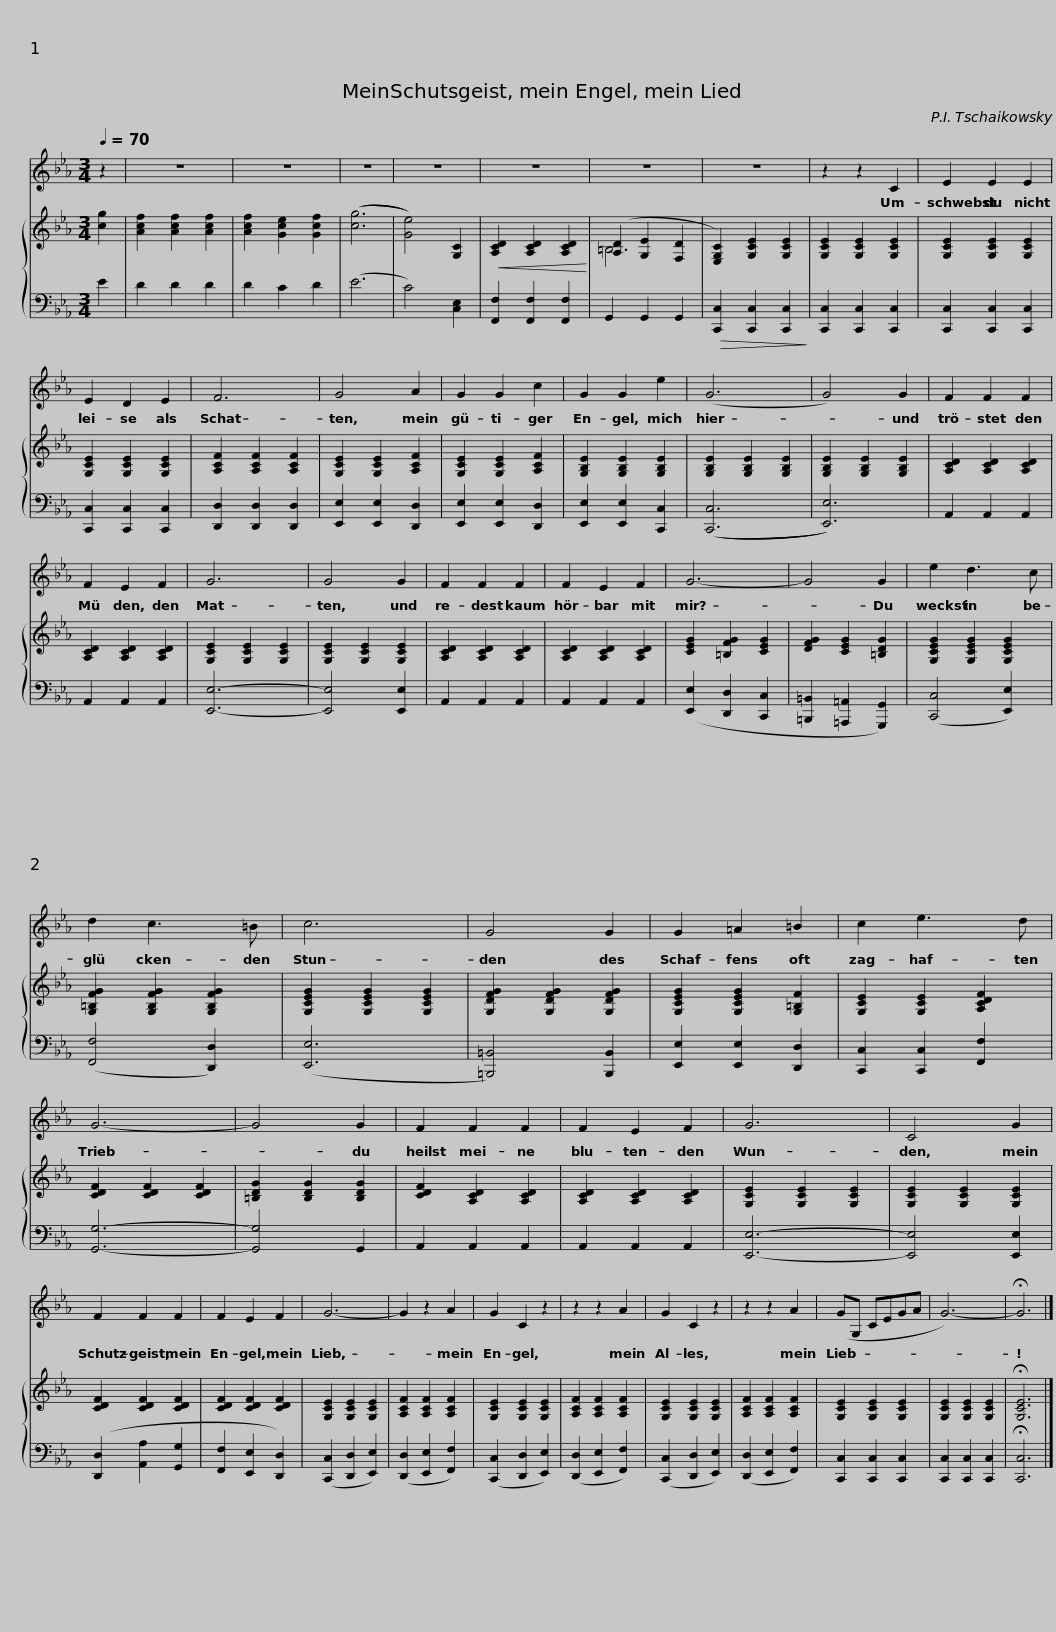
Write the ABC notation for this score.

X:1
%%score 1 { ( 2 4 ) | 3 }
L:1/8
Q:1/4=70
M:3/4
I:linebreak $
K:Eb
V:1 treble
V:2 treble
V:4 treble
V:3 bass
V:1
 z2 | z6 | z6 | z6 | z6 | %5
 z6 | z6 | z6 | z2 z2 C2 | E2 E2 E2 |$ %10
 E2 D2 E2 | F6 | G4 A2 | G2 G2 c2 | G2 G2 e2 | %15
 (G6 | G4) G2 | F2 F2 F2 | F2 E2 F2 |$ G6 | %20
 G4 G2 | F2 F2 F2 | F2 E2 F2 | G6- | G4 G2 | %25
 e2 d3 c | d2 c3 =B |$ c6 | G4 G2 | G2 =A2 =B2 | %30
 c2 e3 d | G6- | G4 G2 | F2 F2 F2 | F2 E2 F2 |$ %35
 G6 | C4 G2 | F2 F2 F2 | F2 E2 F2 | G6- | %40
 G2 z2 A2 | G2 C2 z2 | z2 z2 A2 |$ G2 C2 z2 | z2 z2 A2 | %45
 (GG, CEGA | G6-) | !fermata!G6 |] %48
V:2
 [cg]2 | [Acf]2 [Acf]2 [Acf]2 | [Acf]2 [Gce]2 [Gcf]2 | (([cg]6 | [Ge]4)) [G,C]2 | %5
!<(! [A,CD]2 [A,CD]2 [A,CD]2!<)! | ([A,D]2 [G,E]2 [F,D]2 | [E,G,C]2) [G,CE]2 [G,CE]2 | [G,CE]2 [G,CE]2 [G,CE]2 | [G,CE]2 [G,CE]2 [G,CE]2 |$ %10
 [G,CE]2 [G,CE]2 [G,CE]2 | [A,CF]2 [A,CF]2 [A,CF]2 | [G,CE]2 [G,CE]2 [A,CF]2 | [G,CE]2 [G,CE]2 [A,CF]2 | [G,B,E]2 [G,B,E]2 [G,B,E]2 | %15
 [G,B,E]2 [G,B,E]2 [G,B,E]2 | [G,B,E]2 [G,B,E]2 [G,B,E]2 | [A,CD]2 [A,CD]2 [A,CD]2 | [A,CD]2 [A,CD]2 [A,CD]2 |$ [G,CE]2 [G,CE]2 [G,CE]2 | %20
 [G,CE]2 [G,CE]2 [G,CE]2 | [A,CD]2 [A,CD]2 [A,CD]2 | [A,CD]2 [A,CD]2 [A,CD]2 | [CEG]2 [=B,FG]2 [CEG]2 | [DFG]2 [CEG]2 [=B,DG]2 | %25
 [G,CEG]2 [G,CEG]2 [G,CEG]2 | [G,=B,FG]2 [G,B,FG]2 [G,B,FG]2 |$ [G,CEG]2 [G,CEG]2 [G,CEG]2 | [G,DFG]2 [G,DFG]2 [G,DFG]2 | [G,CEG]2 [G,CEG]2 [G,=B,F]2 | %30
 [G,CE]2 [G,CE]2 [A,CDF]2 | [CDF]2 [CDF]2 [CDF]2 | [=B,DG]2 [B,DG]2 [B,DG]2 | [CDF]2 [A,CD]2 [A,CD]2 | [A,CD]2 [A,CD]2 [A,CD]2 |$ %35
 [G,CE]2 [G,CE]2 [G,CE]2 | [G,CE]2 [G,CE]2 [G,CE]2 | [CDF]2 [CDF]2 [CDF]2 | [CDF]2 [CDF]2 [CDF]2 | [G,CE]2 [G,CE]2 [G,CE]2 | %40
 [A,CF]2 [A,CF]2 [A,CF]2 | [G,CE]2 [G,CE]2 [G,CE]2 | [A,CF]2 [A,CF]2 [A,CF]2 |$ [G,CE]2 [G,CE]2 [G,CE]2 | [A,CF]2 [A,CF]2 [A,CF]2 | %45
 [G,CE]2 [G,CE]2 [G,CE]2 | [G,CE]2 [G,CE]2 [G,CE]2 | !fermata![G,CE]6 |] %48
V:3
 E2 | D2 D2 D2 | D2 C2 D2 | (E6 | C4) [C,E,]2 | %5
 [F,,F,]2 [F,,F,]2 [F,,F,]2 | G,,2 G,,2 G,,2 |!>(! [C,,C,]2 [C,,C,]2 [C,,C,]2!>)! | [C,,C,]2 [C,,C,]2 [C,,C,]2 | [C,,C,]2 [C,,C,]2 [C,,C,]2 |$ %10
 [C,,C,]2 [C,,C,]2 [C,,C,]2 | [D,,D,]2 [D,,D,]2 [D,,D,]2 | [E,,E,]2 [E,,E,]2 [D,,D,]2 | [E,,E,]2 [E,,E,]2 [D,,D,]2 | [E,,E,]2 [E,,E,]2 [C,,C,]2 | %15
 (([C,,C,]6 | [E,,E,]6)) | A,,2 A,,2 A,,2 | A,,2 A,,2 A,,2 |$ [E,,E,]6- | %20
 [E,,E,]4 [E,,E,]2 | A,,2 A,,2 A,,2 | A,,2 A,,2 A,,2 | ([E,,E,]2 [D,,D,]2 [C,,C,]2 | [=B,,,=B,,]2 [=A,,,=A,,]2 [G,,,G,,]2) | %25
 ([C,,C,]4 [E,,E,]2) | ([F,,F,]4 [D,,D,]2) |$ ([E,,E,]6 | [=B,,,=B,,]4) [B,,,B,,]2 | [E,,E,]2 [E,,E,]2 [D,,D,]2 | %30
 [C,,C,]2 [C,,C,]2 [F,,F,]2 | [G,,G,]6- | [G,,G,]4 G,,2 | A,,2 A,,2 A,,2 | A,,2 A,,2 A,,2 |$ %35
 [E,,E,]6- | [E,,E,]4 [E,,E,]2 | ([D,,D,]2 [A,,A,]2 [G,,G,]2 | [F,,F,]2 [E,,E,]2 [D,,D,]2) | ([C,,C,]2 [D,,D,]2 [E,,E,]2) | %40
 ([D,,D,]2 [E,,E,]2 [F,,F,]2) | ([C,,C,]2 [D,,D,]2 [E,,E,]2) | ([D,,D,]2 [E,,E,]2 [F,,F,]2) |$ ([C,,C,]2 [D,,D,]2 [E,,E,]2) | ([D,,D,]2 [E,,E,]2 [F,,F,]2) | %45
 [C,,C,]2 [C,,C,]2 [C,,C,]2 | [C,,C,]2 [C,,C,]2 [C,,C,]2 | !fermata![C,,C,]6 |] %48
V:4
 x2 | x6 | x6 | x6 | x6 | %5
 x6 | =B,6 | x6 | x6 | x6 |$ %10
 x6 | x6 | x6 | x6 | x6 | %15
 x6 | x6 | x6 | x6 |$ x6 | %20
 x6 | x6 | x6 | x6 | x6 | %25
 x6 | x6 |$ x6 | x6 | x6 | %30
 x6 | x6 | x6 | x6 | x6 |$ %35
 x6 | x6 | x6 | x6 | x6 | %40
 x6 | x6 | x6 |$ x6 | x6 | %45
 x6 | x6 | x6 |] %48
